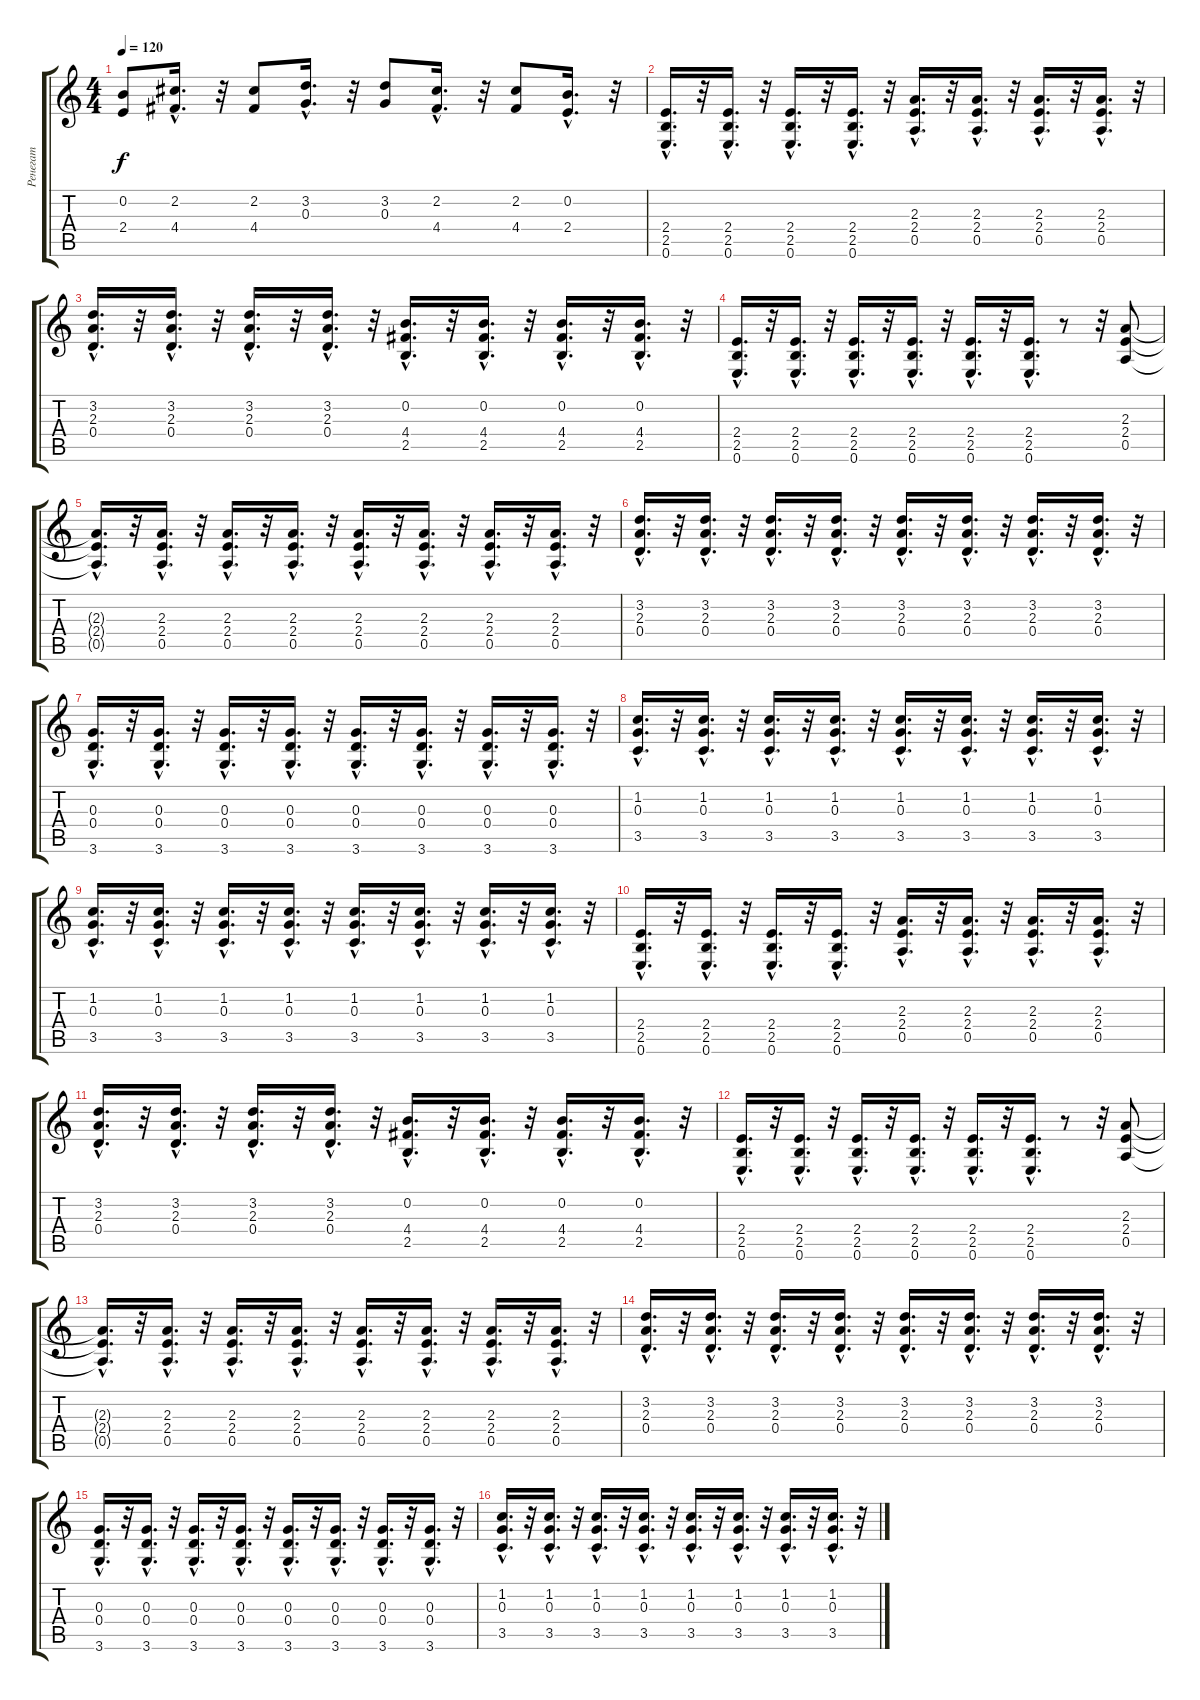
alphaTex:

\track ("Ренегат" "Ренегат") {instrument distortionguitar}
\staff {score tabs}
\tuning (E4 B3 G3 D3 A2 E2) {hide}
\ts (4 4)
\tempo 120
\clef g2
\ks c
(0.2 2.4).8{dy f} (2.2{hac} 4.4{hac}).16{d} r.32 (2.2 4.4).8 (3.2{hac} 0.3{hac}).16{d} r.32 (3.2 0.3).8 (2.2{hac} 4.4{hac}).16{d} r.32 (2.2 4.4).8 (0.2{hac} 2.4{hac}).16{d} r.32 |
(2.4{hac} 2.5{hac} 0.6{hac}).16{d} r.32 (2.4{hac} 2.5{hac} 0.6{hac}).16{d} r.32 (2.4{hac} 2.5{hac} 0.6{hac}).16{d} r.32 (2.4{hac} 2.5{hac} 0.6{hac}).16{d} r.32 (2.3{hac} 2.4{hac} 0.5{hac}).16{d} r.32 (2.3{hac} 2.4{hac} 0.5{hac}).16{d} r.32 (2.3{hac} 2.4{hac} 0.5{hac}).16{d} r.32 (2.3{hac} 2.4{hac} 0.5{hac}).16{d} r.32 |
(3.2{hac} 2.3{hac} 0.4{hac}).16{d} r.32 (3.2{hac} 2.3{hac} 0.4{hac}).16{d} r.32 (3.2{hac} 2.3{hac} 0.4{hac}).16{d} r.32 (3.2{hac} 2.3{hac} 0.4{hac}).16{d} r.32 (0.2{hac} 4.4{hac} 2.5{hac}).16{d} r.32 (0.2{hac} 4.4{hac} 2.5{hac}).16{d} r.32 (0.2{hac} 4.4{hac} 2.5{hac}).16{d} r.32 (0.2{hac} 4.4{hac} 2.5{hac}).16{d} r.32 |
(2.4{hac} 2.5{hac} 0.6{hac}).16{d} r.32 (2.4{hac} 2.5{hac} 0.6{hac}).16{d} r.32 (2.4{hac} 2.5{hac} 0.6{hac}).16{d} r.32 (2.4{hac} 2.5{hac} 0.6{hac}).16{d} r.32 (2.4{hac} 2.5{hac} 0.6{hac}).16{d} r.32 (2.4{hac} 2.5{hac} 0.6{hac}).16{d} r.8 r.32 (2.3 2.4 0.5).8 |
(2.3{hac t} 2.4{hac t} 0.5{hac t}).16{d} r.32 (2.3{hac} 2.4{hac} 0.5{hac}).16{d} r.32 (2.3{hac} 2.4{hac} 0.5{hac}).16{d} r.32 (2.3{hac} 2.4{hac} 0.5{hac}).16{d} r.32 (2.3{hac} 2.4{hac} 0.5{hac}).16{d} r.32 (2.3{hac} 2.4{hac} 0.5{hac}).16{d} r.32 (2.3{hac} 2.4{hac} 0.5{hac}).16{d} r.32 (2.3{hac} 2.4{hac} 0.5{hac}).16{d} r.32 |
(3.2{hac} 2.3{hac} 0.4{hac}).16{d} r.32 (3.2{hac} 2.3{hac} 0.4{hac}).16{d} r.32 (3.2{hac} 2.3{hac} 0.4{hac}).16{d} r.32 (3.2{hac} 2.3{hac} 0.4{hac}).16{d} r.32 (3.2{hac} 2.3{hac} 0.4{hac}).16{d} r.32 (3.2{hac} 2.3{hac} 0.4{hac}).16{d} r.32 (3.2{hac} 2.3{hac} 0.4{hac}).16{d} r.32 (3.2{hac} 2.3{hac} 0.4{hac}).16{d} r.32 |
(0.3{hac} 0.4{hac} 3.6{hac}).16{d} r.32 (0.3{hac} 0.4{hac} 3.6{hac}).16{d} r.32 (0.3{hac} 0.4{hac} 3.6{hac}).16{d} r.32 (0.3{hac} 0.4{hac} 3.6{hac}).16{d} r.32 (0.3{hac} 0.4{hac} 3.6{hac}).16{d} r.32 (0.3{hac} 0.4{hac} 3.6{hac}).16{d} r.32 (0.3{hac} 0.4{hac} 3.6{hac}).16{d} r.32 (0.3{hac} 0.4{hac} 3.6{hac}).16{d} r.32 |
(1.2{hac} 0.3{hac} 3.5{hac}).16{d} r.32 (1.2{hac} 0.3{hac} 3.5{hac}).16{d} r.32 (1.2{hac} 0.3{hac} 3.5{hac}).16{d} r.32 (1.2{hac} 0.3{hac} 3.5{hac}).16{d} r.32 (1.2{hac} 0.3{hac} 3.5{hac}).16{d} r.32 (1.2{hac} 0.3{hac} 3.5{hac}).16{d} r.32 (1.2{hac} 0.3{hac} 3.5{hac}).16{d} r.32 (1.2{hac} 0.3{hac} 3.5{hac}).16{d} r.32 |
(1.2{hac} 0.3{hac} 3.5{hac}).16{d} r.32 (1.2{hac} 0.3{hac} 3.5{hac}).16{d} r.32 (1.2{hac} 0.3{hac} 3.5{hac}).16{d} r.32 (1.2{hac} 0.3{hac} 3.5{hac}).16{d} r.32 (1.2{hac} 0.3{hac} 3.5{hac}).16{d} r.32 (1.2{hac} 0.3{hac} 3.5{hac}).16{d} r.32 (1.2{hac} 0.3{hac} 3.5{hac}).16{d} r.32 (1.2{hac} 0.3{hac} 3.5{hac}).16{d} r.32 |
(2.4{hac} 2.5{hac} 0.6{hac}).16{d} r.32 (2.4{hac} 2.5{hac} 0.6{hac}).16{d} r.32 (2.4{hac} 2.5{hac} 0.6{hac}).16{d} r.32 (2.4{hac} 2.5{hac} 0.6{hac}).16{d} r.32 (2.3{hac} 2.4{hac} 0.5{hac}).16{d} r.32 (2.3{hac} 2.4{hac} 0.5{hac}).16{d} r.32 (2.3{hac} 2.4{hac} 0.5{hac}).16{d} r.32 (2.3{hac} 2.4{hac} 0.5{hac}).16{d} r.32 |
(3.2{hac} 2.3{hac} 0.4{hac}).16{d} r.32 (3.2{hac} 2.3{hac} 0.4{hac}).16{d} r.32 (3.2{hac} 2.3{hac} 0.4{hac}).16{d} r.32 (3.2{hac} 2.3{hac} 0.4{hac}).16{d} r.32 (0.2{hac} 4.4{hac} 2.5{hac}).16{d} r.32 (0.2{hac} 4.4{hac} 2.5{hac}).16{d} r.32 (0.2{hac} 4.4{hac} 2.5{hac}).16{d} r.32 (0.2{hac} 4.4{hac} 2.5{hac}).16{d} r.32 |
(2.4{hac} 2.5{hac} 0.6{hac}).16{d} r.32 (2.4{hac} 2.5{hac} 0.6{hac}).16{d} r.32 (2.4{hac} 2.5{hac} 0.6{hac}).16{d} r.32 (2.4{hac} 2.5{hac} 0.6{hac}).16{d} r.32 (2.4{hac} 2.5{hac} 0.6{hac}).16{d} r.32 (2.4{hac} 2.5{hac} 0.6{hac}).16{d} r.8 r.32 (2.3 2.4 0.5).8 |
(2.3{hac t} 2.4{hac t} 0.5{hac t}).16{d} r.32 (2.3{hac} 2.4{hac} 0.5{hac}).16{d} r.32 (2.3{hac} 2.4{hac} 0.5{hac}).16{d} r.32 (2.3{hac} 2.4{hac} 0.5{hac}).16{d} r.32 (2.3{hac} 2.4{hac} 0.5{hac}).16{d} r.32 (2.3{hac} 2.4{hac} 0.5{hac}).16{d} r.32 (2.3{hac} 2.4{hac} 0.5{hac}).16{d} r.32 (2.3{hac} 2.4{hac} 0.5{hac}).16{d} r.32 |
(3.2{hac} 2.3{hac} 0.4{hac}).16{d} r.32 (3.2{hac} 2.3{hac} 0.4{hac}).16{d} r.32 (3.2{hac} 2.3{hac} 0.4{hac}).16{d} r.32 (3.2{hac} 2.3{hac} 0.4{hac}).16{d} r.32 (3.2{hac} 2.3{hac} 0.4{hac}).16{d} r.32 (3.2{hac} 2.3{hac} 0.4{hac}).16{d} r.32 (3.2{hac} 2.3{hac} 0.4{hac}).16{d} r.32 (3.2{hac} 2.3{hac} 0.4{hac}).16{d} r.32 |
(0.3{hac} 0.4{hac} 3.6{hac}).16{d} r.32 (0.3{hac} 0.4{hac} 3.6{hac}).16{d} r.32 (0.3{hac} 0.4{hac} 3.6{hac}).16{d} r.32 (0.3{hac} 0.4{hac} 3.6{hac}).16{d} r.32 (0.3{hac} 0.4{hac} 3.6{hac}).16{d} r.32 (0.3{hac} 0.4{hac} 3.6{hac}).16{d} r.32 (0.3{hac} 0.4{hac} 3.6{hac}).16{d} r.32 (0.3{hac} 0.4{hac} 3.6{hac}).16{d} r.32 |
(1.2{hac} 0.3{hac} 3.5{hac}).16{d} r.32 (1.2{hac} 0.3{hac} 3.5{hac}).16{d} r.32 (1.2{hac} 0.3{hac} 3.5{hac}).16{d} r.32 (1.2{hac} 0.3{hac} 3.5{hac}).16{d} r.32 (1.2{hac} 0.3{hac} 3.5{hac}).16{d} r.32 (1.2{hac} 0.3{hac} 3.5{hac}).16{d} r.32 (1.2{hac} 0.3{hac} 3.5{hac}).16{d} r.32 (1.2{hac} 0.3{hac} 3.5{hac}).16{d} r.32
